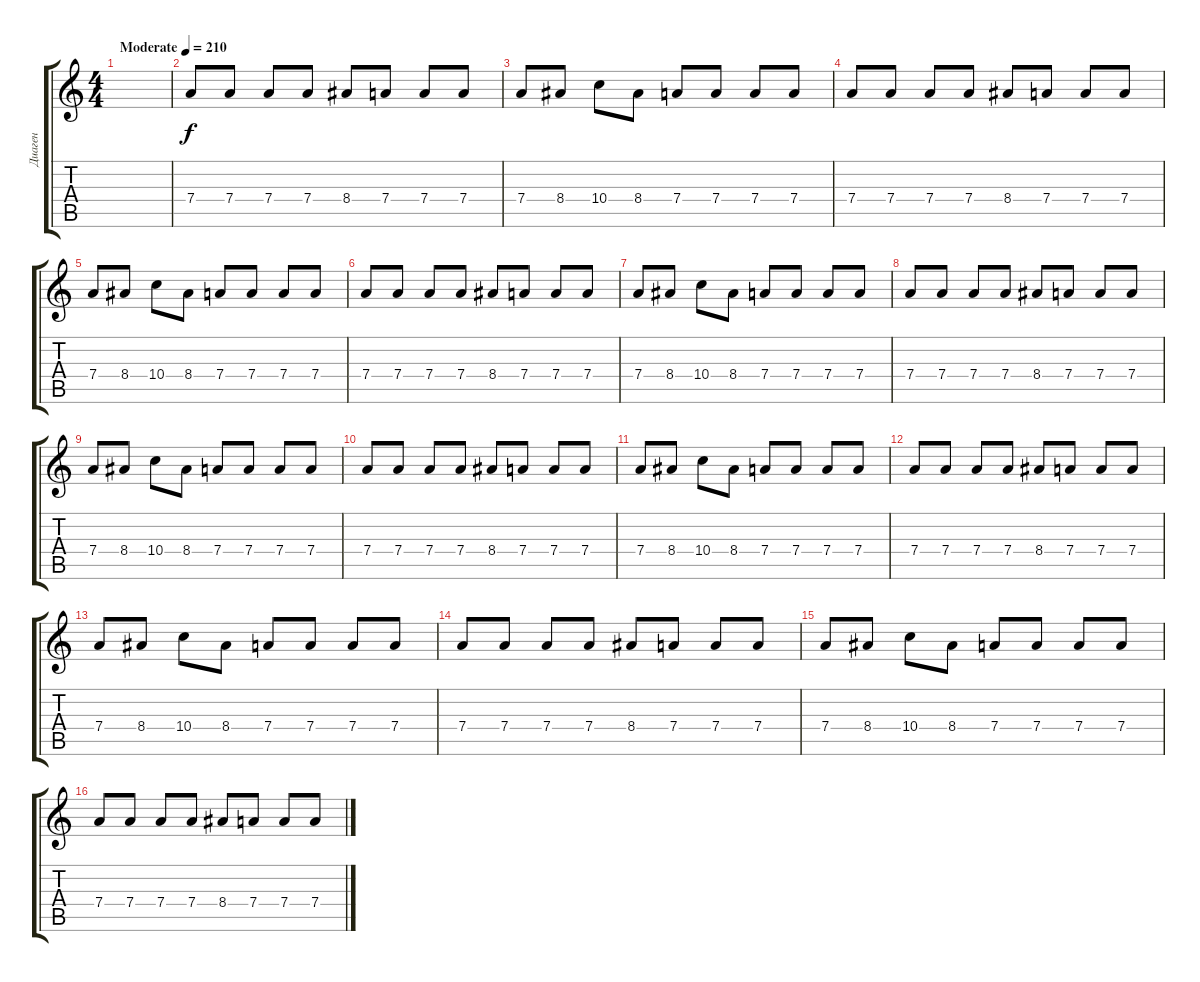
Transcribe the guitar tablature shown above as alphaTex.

\track ("Диаген" "Диаген") {instrument distortionguitar}
\staff {score tabs}
\tuning (E4 B3 G3 D3 A2 E2) {hide}
\ts (4 4)
\tempo (210 "Moderate")
\clef g2
\ks c
|
7.4.8 7.4.8 7.4.8 7.4.8 8.4.8 7.4.8 7.4.8 7.4.8 |
7.4.8 8.4.8 10.4.8 8.4.8 7.4.8 7.4.8 7.4.8 7.4.8 |
7.4.8 7.4.8 7.4.8 7.4.8 8.4.8 7.4.8 7.4.8 7.4.8 |
7.4.8 8.4.8 10.4.8 8.4.8 7.4.8 7.4.8 7.4.8 7.4.8 |
7.4.8 7.4.8 7.4.8 7.4.8 8.4.8 7.4.8 7.4.8 7.4.8 |
7.4.8 8.4.8 10.4.8 8.4.8 7.4.8 7.4.8 7.4.8 7.4.8 |
7.4.8 7.4.8 7.4.8 7.4.8 8.4.8 7.4.8 7.4.8 7.4.8 |
7.4.8 8.4.8 10.4.8 8.4.8 7.4.8 7.4.8 7.4.8 7.4.8 |
7.4.8 7.4.8 7.4.8 7.4.8 8.4.8 7.4.8 7.4.8 7.4.8 |
7.4.8 8.4.8 10.4.8 8.4.8 7.4.8 7.4.8 7.4.8 7.4.8 |
7.4.8 7.4.8 7.4.8 7.4.8 8.4.8 7.4.8 7.4.8 7.4.8 |
7.4.8 8.4.8 10.4.8 8.4.8 7.4.8 7.4.8 7.4.8 7.4.8 |
7.4.8 7.4.8 7.4.8 7.4.8 8.4.8 7.4.8 7.4.8 7.4.8 |
7.4.8 8.4.8 10.4.8 8.4.8 7.4.8 7.4.8 7.4.8 7.4.8 |
7.4.8 7.4.8 7.4.8 7.4.8 8.4.8 7.4.8 7.4.8 7.4.8
